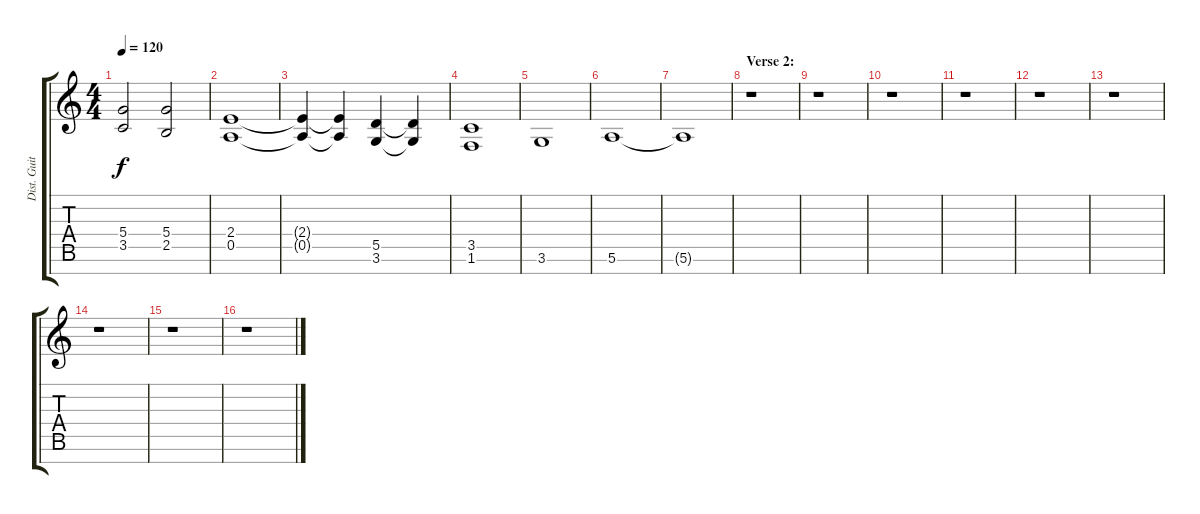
\track ("Dist. Guitar 1" "Dist. Guit") {instrument distortionguitar}
\staff {score tabs}
\tuning (E4 B3 G3 D3 A2 E2 B1) {hide}
\ts (4 4)
\tempo 120
\clef g2
\ks c
(5.4 3.5).2{dy f} (5.4 2.5).2 |
(2.4 0.5).1 |
(2.4{t} 0.5{t}).4 (2.4{t} 0.5{t}).4 (5.5 3.6).4 (5.5{t} 3.6{t}).4 |
(3.5 1.6).1 |
3.6.1 |
5.6.1 |
5.6{t}.1 |
\section ("" "Verse 2:")
r.1 |
r.1 |
r.1 |
r.1 |
r.1 |
r.1 |
r.1 |
r.1 |
r.1
